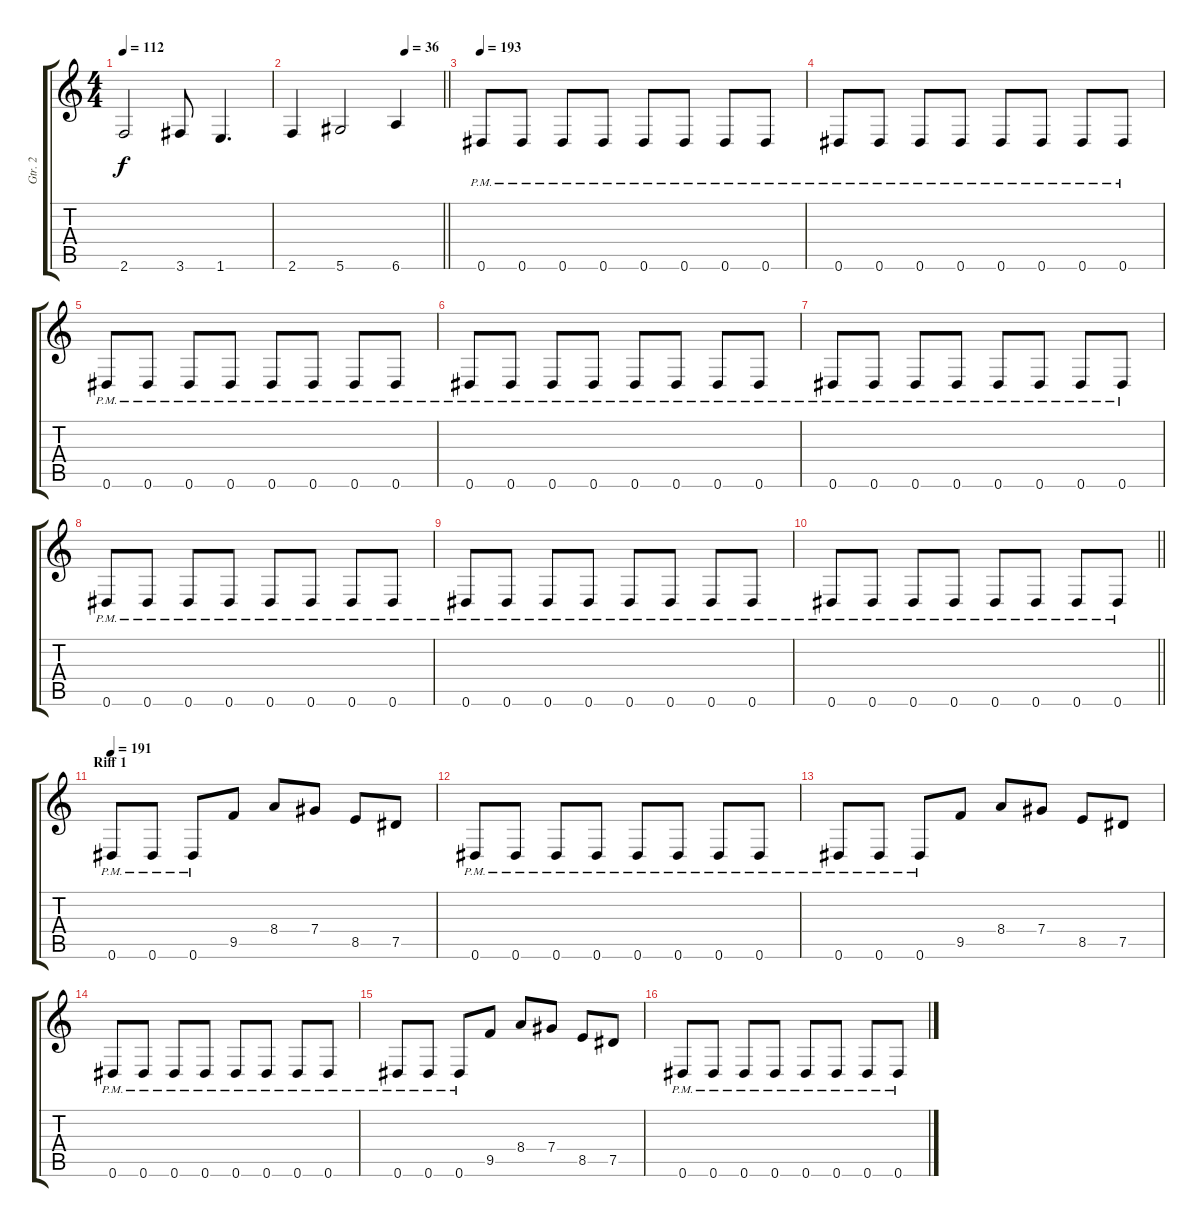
\track ("Gtr. 2" "Gtr. 2") {instrument overdrivenguitar}
\staff {score tabs}
\tuning (Eb4 Bb3 Gb3 Db3 Ab2 Eb2) {hide}
\ts (4 4)
\tempo 112
\clef g2
\ks c
2.6.2{dy f balance 4} 3.6.8 1.6.4{d} |
\tempo (36 0.75)
\barLineRight lightlight
2.6.4 5.6.2 6.6.4 |
\tempo 193
0.6{pm}.8 0.6{pm}.8 0.6{pm}.8 0.6{pm}.8 0.6{pm}.8 0.6{pm}.8 0.6{pm}.8 0.6{pm}.8 |
0.6{pm}.8 0.6{pm}.8 0.6{pm}.8 0.6{pm}.8 0.6{pm}.8 0.6{pm}.8 0.6{pm}.8 0.6{pm}.8 |
0.6{pm}.8 0.6{pm}.8 0.6{pm}.8 0.6{pm}.8 0.6{pm}.8 0.6{pm}.8 0.6{pm}.8 0.6{pm}.8 |
0.6{pm}.8 0.6{pm}.8 0.6{pm}.8 0.6{pm}.8 0.6{pm}.8 0.6{pm}.8 0.6{pm}.8 0.6{pm}.8 |
0.6{pm}.8 0.6{pm}.8 0.6{pm}.8 0.6{pm}.8 0.6{pm}.8 0.6{pm}.8 0.6{pm}.8 0.6{pm}.8 |
0.6{pm}.8 0.6{pm}.8 0.6{pm}.8 0.6{pm}.8 0.6{pm}.8 0.6{pm}.8 0.6{pm}.8 0.6{pm}.8 |
0.6{pm}.8 0.6{pm}.8 0.6{pm}.8 0.6{pm}.8 0.6{pm}.8 0.6{pm}.8 0.6{pm}.8 0.6{pm}.8 |
\barLineRight lightlight
0.6{pm}.8 0.6{pm}.8 0.6{pm}.8 0.6{pm}.8 0.6{pm}.8 0.6{pm}.8 0.6{pm}.8 0.6{pm}.8 |
\section ("" "Riff 1")
\tempo 191
0.6{pm}.8 0.6{pm}.8 0.6{pm}.8 9.5.8 8.4.8 7.4.8 8.5.8 7.5.8 |
0.6{pm}.8 0.6{pm}.8 0.6{pm}.8 0.6{pm}.8 0.6{pm}.8 0.6{pm}.8 0.6{pm}.8 0.6{pm}.8 |
0.6{pm}.8 0.6{pm}.8 0.6{pm}.8 9.5.8 8.4.8 7.4.8 8.5.8 7.5.8 |
0.6{pm}.8 0.6{pm}.8 0.6{pm}.8 0.6{pm}.8 0.6{pm}.8 0.6{pm}.8 0.6{pm}.8 0.6{pm}.8 |
0.6{pm}.8 0.6{pm}.8 0.6{pm}.8 9.5.8 8.4.8 7.4.8 8.5.8 7.5.8 |
0.6{pm}.8 0.6{pm}.8 0.6{pm}.8 0.6{pm}.8 0.6{pm}.8 0.6{pm}.8 0.6{pm}.8 0.6{pm}.8
